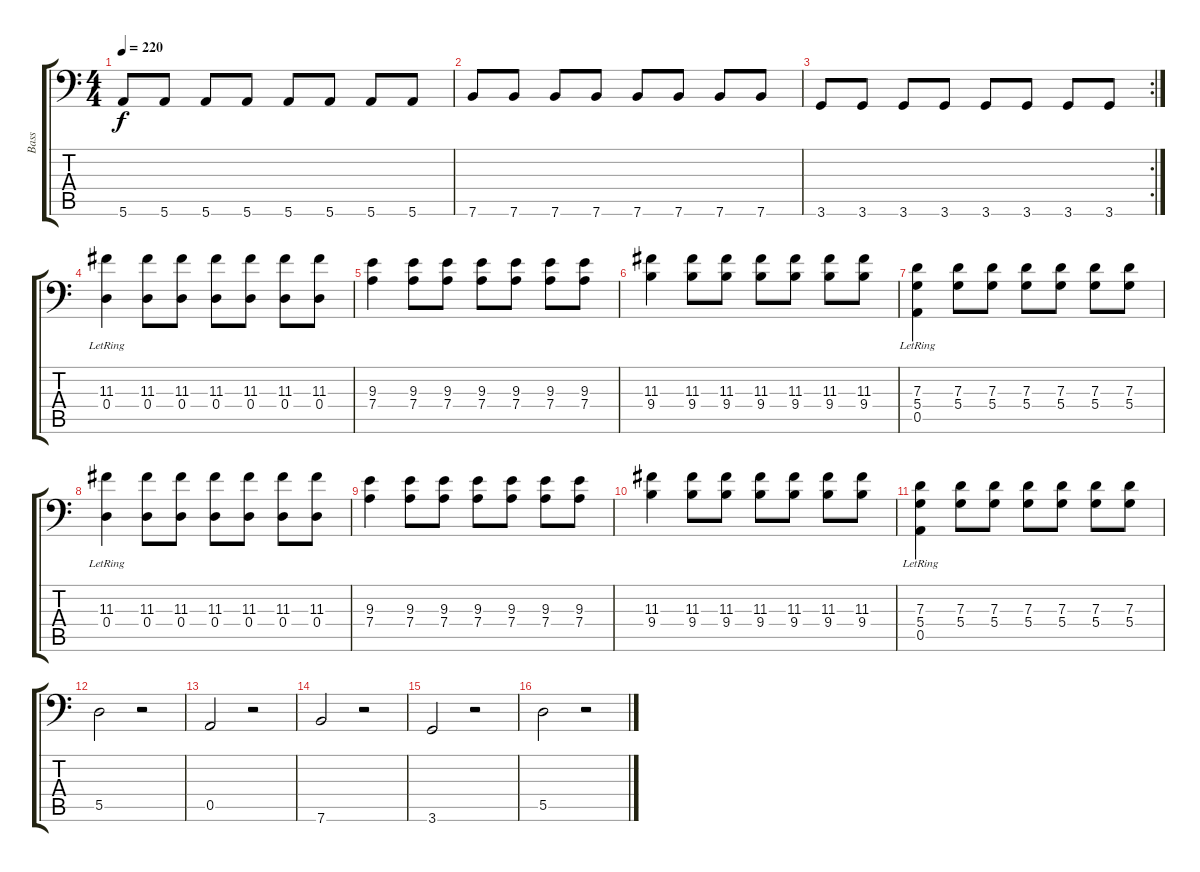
\track ("Bass" "Bass") {instrument electricbassfinger}
\staff {score tabs}
\tuning (E3 B2 G2 D2 A1 E1) {hide}
\ts (4 4)
\tempo 220
\clef f4
\ks c
5.6.8{dy f} 5.6.8 5.6.8 5.6.8 5.6.8 5.6.8 5.6.8 5.6.8 |
7.6.8 7.6.8 7.6.8 7.6.8 7.6.8 7.6.8 7.6.8 7.6.8 |
\rc 2
3.6.8 3.6.8 3.6.8 3.6.8 3.6.8 3.6.8 3.6.8 3.6.8 |
(11.3 0.4{lr}).4 (11.3 0.4).8 (11.3 0.4).8 (11.3 0.4).8 (11.3 0.4).8 (11.3 0.4).8 (11.3 0.4).8 |
(9.3 7.4).4 (9.3 7.4).8 (9.3 7.4).8 (9.3 7.4).8 (9.3 7.4).8 (9.3 7.4).8 (9.3 7.4).8 |
(11.3 9.4).4 (11.3 9.4).8 (11.3 9.4).8 (11.3 9.4).8 (11.3 9.4).8 (11.3 9.4).8 (11.3 9.4).8 |
(7.3 5.4 0.5{lr}).4 (7.3 5.4).8 (7.3 5.4).8 (7.3 5.4).8 (7.3 5.4).8 (7.3 5.4).8 (7.3 5.4).8 |
(11.3 0.4{lr}).4 (11.3 0.4).8 (11.3 0.4).8 (11.3 0.4).8 (11.3 0.4).8 (11.3 0.4).8 (11.3 0.4).8 |
(9.3 7.4).4 (9.3 7.4).8 (9.3 7.4).8 (9.3 7.4).8 (9.3 7.4).8 (9.3 7.4).8 (9.3 7.4).8 |
(11.3 9.4).4 (11.3 9.4).8 (11.3 9.4).8 (11.3 9.4).8 (11.3 9.4).8 (11.3 9.4).8 (11.3 9.4).8 |
(7.3 5.4 0.5{lr}).4 (7.3 5.4).8 (7.3 5.4).8 (7.3 5.4).8 (7.3 5.4).8 (7.3 5.4).8 (7.3 5.4).8 |
5.5.2 r.2 |
0.5.2 r.2 |
7.6.2 r.2 |
3.6.2 r.2 |
5.5.2 r.2
